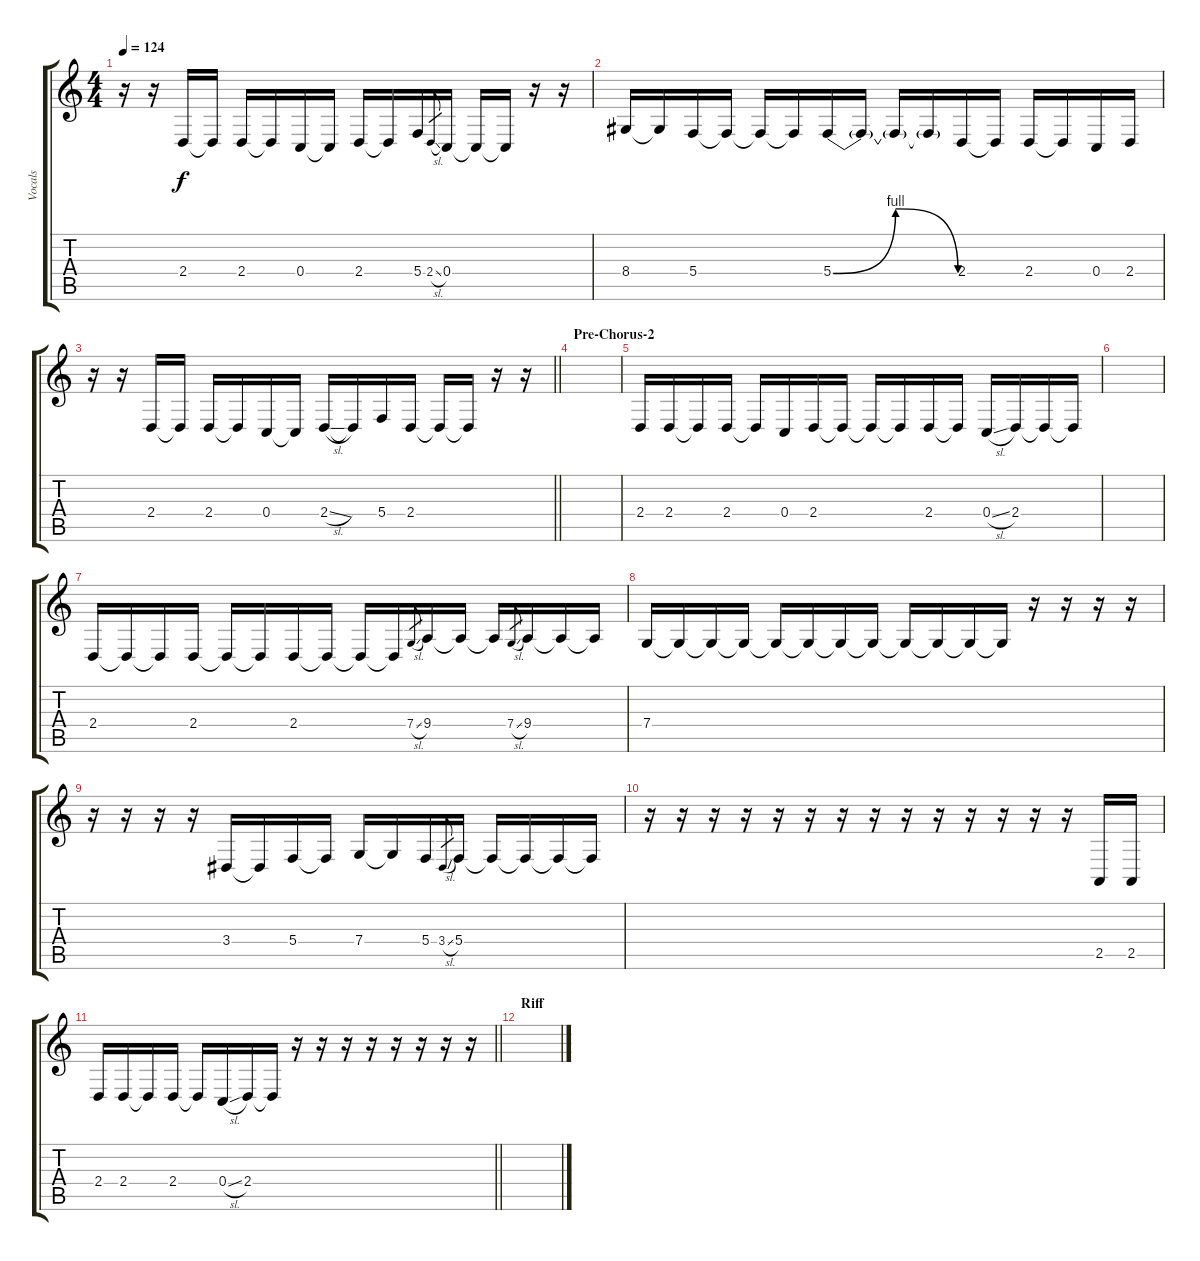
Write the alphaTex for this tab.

\track ("Vocals" "Vocals") {instrument trumpet}
\staff {score tabs}
\tuning (D4 A3 F3 C3 G2 D2) {hide}
\ts (4 4)
\tempo 124
\clef g2
\ks c
r.16{dy f} r.16 2.4.16 2.4{t}.16 2.4.16 2.4{t}.16 0.4.16 0.4{t}.16 2.4.16 2.4{t}.16 5.4.16 2.4{sl}.8{gr} 0.4.16 0.4{t}.16 0.4{t}.16 r.16 r.16 |
8.4.16 8.4{t}.16 5.4.16 5.4{t}.16 5.4{t}.16 5.4{t}.16 5.4{be (bendrelease 0 0 29 4 50 4 60 0)}.16 5.4{t}.16 5.4{t}.16 5.4{t}.16 2.4.16 2.4{t}.16 2.4.16 2.4{t}.16 0.4.16 2.4.16 |
\barLineRight lightlight
r.16 r.16 2.4.16 2.4{t}.16 2.4.16 2.4{t}.16 0.4.16 0.4{t}.16 2.4{sl}.16 2.4{t}.16 5.4.16 2.4.16 2.4{t}.16 2.4{t}.16 r.16 r.16 |
\section ("" "Pre-Chorus-2")
|
2.4.16 2.4.16 2.4{t}.16 2.4.16 2.4{t}.16 0.4.16 2.4.16 2.4{t}.16 2.4{t}.16 2.4{t}.16 2.4.16 2.4{t}.16 0.4{sl}.16 2.4.16 2.4{t}.16 2.4{t}.16 |
|
2.4.16 2.4{t}.16 2.4{t}.16 2.4.16 2.4{t}.16 2.4{t}.16 2.4.16 2.4{t}.16 2.4{t}.16 2.4{t}.16 7.4{sl}.8{gr} 9.4.16 9.4{t}.16 9.4{t}.16 7.4{sl}.8{gr} 9.4.16 9.4{t}.16 9.4{t}.16 |
7.4.16 7.4{t}.16 7.4{t}.16 7.4{t}.16 7.4{t}.16 7.4{t}.16 7.4{t}.16 7.4{t}.16 7.4{t}.16 7.4{t}.16 7.4{t}.16 7.4{t}.16 r.16 r.16 r.16 r.16 |
r.16 r.16 r.16 r.16 3.4.16 3.4{t}.16 5.4.16 5.4{t}.16 7.4.16 7.4{t}.16 5.4.16 3.4{sl}.8{gr} 5.4.16 5.4{t}.16 5.4{t}.16 5.4{t}.16 5.4{t}.16 |
r.16 r.16 r.16 r.16 r.16 r.16 r.16 r.16 r.16 r.16 r.16 r.16 r.16 r.16 2.5.16 2.5.16 |
\barLineRight lightlight
2.4.16 2.4.16 2.4{t}.16 2.4.16 2.4{t}.16 0.4{sl}.16 2.4.16 2.4{t}.16 r.16 r.16 r.16 r.16 r.16 r.16 r.16 r.16 |
\section ("" "Riff")
